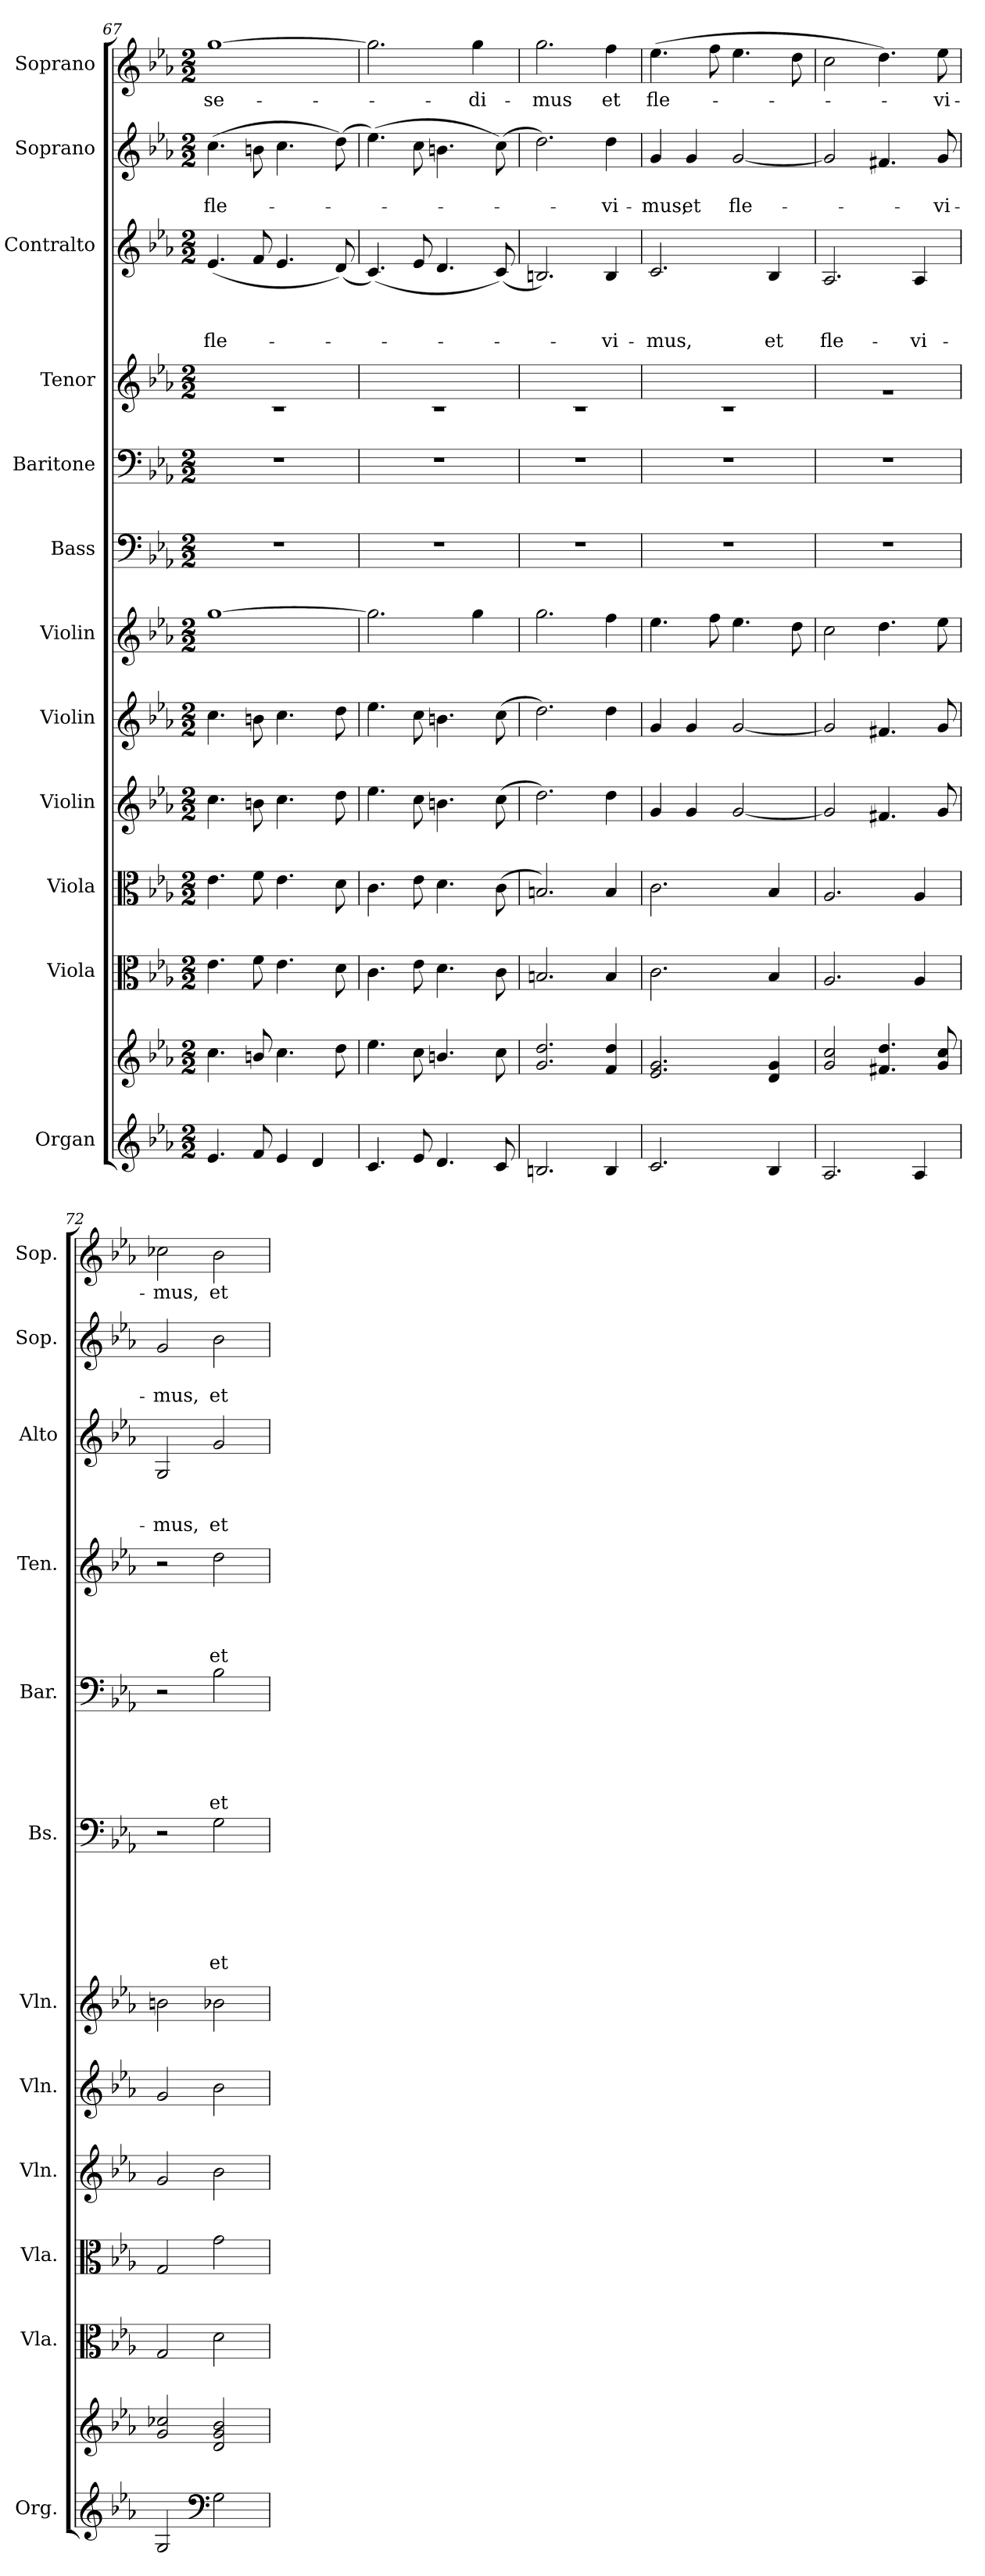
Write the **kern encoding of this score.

**kern	**kern	**kern	**kern	**kern	**kern	**kern	**kern	**text	**text	**text	**text	**text	**text	**kern	**text	**text	**text	**text	**text	**kern	**text	**text	**text	**text	**kern	**text	**text	**text	**kern	**text	**text	**kern	**text
*part12	*part12	*part11	*part10	*part9	*part8	*part7	*part6	*part6	*part6	*part6	*part6	*part6	*part6	*part5	*part5	*part5	*part5	*part5	*part5	*part4	*part4	*part4	*part4	*part4	*part3	*part3	*part3	*part3	*part2	*part2	*part2	*part1	*part1
*staff13	*staff12	*staff11	*staff10	*staff9	*staff8	*staff7	*staff6	*staff6	*staff6	*staff6	*staff6	*staff6	*staff6	*staff5	*staff5	*staff5	*staff5	*staff5	*staff5	*staff4	*staff4	*staff4	*staff4	*staff4	*staff3	*staff3	*staff3	*staff3	*staff2	*staff2	*staff2	*staff1	*staff1
*I"Organ	*	*I"Viola	*I"Viola	*I"Violin	*I"Violin	*I"Violin	*I"Bass	*	*	*	*	*	*	*I"Baritone	*	*	*	*	*	*I"Tenor	*	*	*	*	*I"Contralto	*	*	*	*I"Soprano	*	*	*I"Soprano	*
*I'Org.	*	*I'Vla.	*I'Vla.	*I'Vln.	*I'Vln.	*I'Vln.	*I'Bs.	*	*	*	*	*	*	*I'Bar.	*	*	*	*	*	*I'Ten.	*	*	*	*	*I'Alto	*	*	*	*I'Sop.	*	*	*I'Sop.	*
*clefG2	*clefG2	*clefC3	*clefC3	*clefG2	*clefG2	*clefG2	*clefF4	*	*	*	*	*	*	*clefF4	*	*	*	*	*	*clefG2	*	*	*	*	*clefG2	*	*	*	*clefG2	*	*	*clefG2	*
*	*	*	*	*	*	*	*	*	*	*	*	*	*	*	*	*	*	*	*	*ITrd7c12	*	*	*	*	*	*	*	*	*	*	*	*	*
*k[b-e-a-]	*k[b-e-a-]	*k[b-e-a-]	*k[b-e-a-]	*k[b-e-a-]	*k[b-e-a-]	*k[b-e-a-]	*k[b-e-a-]	*	*	*	*	*	*	*k[b-e-a-]	*	*	*	*	*	*k[b-e-a-]	*	*	*	*	*k[b-e-a-]	*	*	*	*k[b-e-a-]	*	*	*k[b-e-a-]	*
*E-:	*E-:	*E-:	*E-:	*E-:	*E-:	*E-:	*E-:	*	*	*	*	*	*	*E-:	*	*	*	*	*	*E-:	*	*	*	*	*E-:	*	*	*	*E-:	*	*	*E-:	*
*M2/2	*M2/2	*M2/2	*M2/2	*M2/2	*M2/2	*M2/2	*M2/2	*	*	*	*	*	*	*M2/2	*	*	*	*	*	*M2/2	*	*	*	*	*M2/2	*	*	*	*M2/2	*	*	*M2/2	*
=67	=67	=67	=67	=67	=67	=67	=67	=67	=67	=67	=67	=67	=67	=67	=67	=67	=67	=67	=67	=67	=67	=67	=67	=67	=67	=67	=67	=67	=67	=67	=67	=67	=67
*^	*^	*	*	*	*	*	*	*	*	*	*	*	*	*	*	*	*	*	*	*	*	*	*	*	*	*	*	*	*	*	*	*	*
*	*	*	*^	*	*	*	*	*	*	*	*	*	*	*	*	*	*	*	*	*	*	*	*	*	*	*	*	*	*	*	*	*	*	*	*
!	!	!	!	!	!	!	!	!	!	!	!	!	!	!	!	!	!	!	!	!	!	!	!	!	!	!	!	!	!	!	!LO:LY:b	!	!	!LO:LY:b	!	!LO:LY:b
4.e-/	1ryy	4.cc\	1ryy	1ryy	4.e-\	4.e-\	4.cc\	4.cc\	[>1gg	1rF	.	.	.	.	.	.	1rF	.	.	.	.	.	1rc	.	.	.	.	(<4.e-/	.	.	fle-	(>4.cc\	.	fle-	[>1gg	se-
8f/	.	8bn/	.	.	8f\	8f\	8bn\	8bn\	.	.	.	.	.	.	.	.	.	.	.	.	.	.	.	.	.	.	.	8f/	.	.	.	8bn\	.	.	.	.
4e-/	.	4.cc\	.	.	4.e-\	4.e-\	4.cc\	4.cc\	.	.	.	.	.	.	.	.	.	.	.	.	.	.	.	.	.	.	.	4.e-/	.	.	.	4.cc\	.	.	.	.
4d/	.	.	.	.	.	.	.	.	.	.	.	.	.	.	.	.	.	.	.	.	.	.	.	.	.	.	.	.	.	.	.	.	.	.	.	.
.	.	8dd\	.	.	8d\	8d\	8dd\	8dd\	.	.	.	.	.	.	.	.	.	.	.	.	.	.	.	.	.	.	.	(<8d/)	.	.	.	(>8dd\)	.	.	.	.
=68	=68	=68	=68	=68	=68	=68	=68	=68	=68	=68	=68	=68	=68	=68	=68	=68	=68	=68	=68	=68	=68	=68	=68	=68	=68	=68	=68	=68	=68	=68	=68	=68	=68	=68	=68	=68
4.c/	1ryy	4.ee-\	1ryy	1ryy	4.c\	4.c\	4.ee-\	4.ee-\	2.gg\]	1rF	.	.	.	.	.	.	1rF	.	.	.	.	.	1rc	.	.	.	.	(<4.c/)	.	.	.	(>4.ee-\)	.	.	2.gg\]	.
8e-/	.	8cc\	.	.	8e-\	8e-\	8cc\	8cc\	.	.	.	.	.	.	.	.	.	.	.	.	.	.	.	.	.	.	.	8e-/	.	.	.	8cc\	.	.	.	.
4.d/	.	4.bn/	.	.	4.d\	4.d\	4.bn\	4.bn\	.	.	.	.	.	.	.	.	.	.	.	.	.	.	.	.	.	.	.	4.d/	.	.	.	4.bn\	.	.	.	.
!	!	!	!	!	!	!	!	!	!	!	!	!	!	!	!	!	!	!	!	!	!	!	!	!	!	!	!	!	!	!	!	!	!	!	!	!LO:LY:b
.	.	.	.	.	.	.	.	.	4gg\	.	.	.	.	.	.	.	.	.	.	.	.	.	.	.	.	.	.	.	.	.	.	.	.	.	4gg\	-di-
8c/	.	8cc\	.	.	8c\	(>8c\	(>8cc\	(>8cc\	.	.	.	.	.	.	.	.	.	.	.	.	.	.	.	.	.	.	.	(<8c/)	.	.	.	(>8cc\)	.	.	.	.
=69	=69	=69	=69	=69	=69	=69	=69	=69	=69	=69	=69	=69	=69	=69	=69	=69	=69	=69	=69	=69	=69	=69	=69	=69	=69	=69	=69	=69	=69	=69	=69	=69	=69	=69	=69	=69
!	!	!	!	!	!	!	!	!	!	!	!	!	!	!	!	!	!	!	!	!	!	!	!	!	!	!	!	!	!	!	!	!	!	!	!	!LO:LY:b
2.Bn/	1ryy	2.g/ 2.dd/	1ryy	1ryy	2.Bn/	2.Bn/)	2.dd\)	2.dd\)	2.gg\	1rF	.	.	.	.	.	.	1rF	.	.	.	.	.	1rc	.	.	.	.	2.Bn/)	.	.	.	2.dd\)	.	.	2.gg\	-mus
!	!	!	!	!	!	!	!	!	!	!	!	!	!	!	!	!	!	!	!	!	!	!	!	!	!	!	!	!	!	!	!LO:LY:b	!	!	!LO:LY:b	!	!LO:LY:b
4B/	.	4f/ 4dd/	.	.	4B/	4B/	4dd\	4dd\	4ff\	.	.	.	.	.	.	.	.	.	.	.	.	.	.	.	.	.	.	4B/	.	.	-vi-	4dd\	.	-vi-	4ff\	et
=70	=70	=70	=70	=70	=70	=70	=70	=70	=70	=70	=70	=70	=70	=70	=70	=70	=70	=70	=70	=70	=70	=70	=70	=70	=70	=70	=70	=70	=70	=70	=70	=70	=70	=70	=70	=70
!	!	!	!	!	!	!	!	!	!	!	!	!	!	!	!	!	!	!	!	!	!	!	!	!	!	!	!	!	!	!	!LO:LY:b	!	!	!LO:LY:b	!	!LO:LY:b
2.c/	1ryy	2.e-/ 2.g/	1ryy	1ryy	2.c\	2.c\	4g/	4g/	4.ee-\	1rF	.	.	.	.	.	.	1rF	.	.	.	.	.	1rc	.	.	.	.	2.c/	.	.	-mus,	4g/	.	-mus,	(>4.ee-\	fle-
!	!	!	!	!	!	!	!	!	!	!	!	!	!	!	!	!	!	!	!	!	!	!	!	!	!	!	!	!	!	!	!	!	!	!LO:LY:b	!	!
.	.	.	.	.	.	.	4g/	4g/	.	.	.	.	.	.	.	.	.	.	.	.	.	.	.	.	.	.	.	.	.	.	.	4g/	.	et	.	.
.	.	.	.	.	.	.	.	.	8ff\	.	.	.	.	.	.	.	.	.	.	.	.	.	.	.	.	.	.	.	.	.	.	.	.	.	8ff\	.
!	!	!	!	!	!	!	!	!	!	!	!	!	!	!	!	!	!	!	!	!	!	!	!	!	!	!	!	!	!	!	!	!	!	!LO:LY:b	!	!
.	.	.	.	.	.	.	[<2g/	[<2g/	4.ee-\	.	.	.	.	.	.	.	.	.	.	.	.	.	.	.	.	.	.	.	.	.	.	[<2g/	.	fle-	4.ee-\	.
!	!	!	!	!	!	!	!	!	!	!	!	!	!	!	!	!	!	!	!	!	!	!	!	!	!	!	!	!	!	!	!LO:LY:b	!	!	!	!	!
4B-/	.	4d/ 4g/	.	.	4B-/	4B-/	.	.	.	.	.	.	.	.	.	.	.	.	.	.	.	.	.	.	.	.	.	4B-/	.	.	et	.	.	.	.	.
.	.	.	.	.	.	.	.	.	8dd\	.	.	.	.	.	.	.	.	.	.	.	.	.	.	.	.	.	.	.	.	.	.	.	.	.	8dd\	.
!!LO:PB:g=z
=71	=71	=71	=71	=71	=71	=71	=71	=71	=71	=71	=71	=71	=71	=71	=71	=71	=71	=71	=71	=71	=71	=71	=71	=71	=71	=71	=71	=71	=71	=71	=71	=71	=71	=71	=71	=71
!	!	!	!	!	!	!	!	!	!	!	!	!	!	!	!	!	!	!	!	!	!	!	!	!	!	!	!	!	!	!	!LO:LY:b	!	!	!	!	!
2.A-/	1ryy	2g/ 2cc/	1ryy	1ryy	2.A-/	2.A-/	2g/]	2g/]	2cc\	1r	.	.	.	.	.	.	1r	.	.	.	.	.	1rg	.	.	.	.	2.A-/	.	.	fle-	2g/]	.	.	2cc\	.
.	.	4.f#X/ 4.dd/	.	.	.	.	4.f#X/	4.f#X/	4.dd\	.	.	.	.	.	.	.	.	.	.	.	.	.	.	.	.	.	.	.	.	.	.	4.f#X/	.	.	4.dd\)	.
!	!	!	!	!	!	!	!	!	!	!	!	!	!	!	!	!	!	!	!	!	!	!	!	!	!	!	!	!	!	!	!LO:LY:b	!	!	!	!	!
4A-/	.	.	.	.	4A-/	4A-/	.	.	.	.	.	.	.	.	.	.	.	.	.	.	.	.	.	.	.	.	.	4A-/	.	.	-vi-	.	.	.	.	.
!	!	!	!	!	!	!	!	!	!	!	!	!	!	!	!	!	!	!	!	!	!	!	!	!	!	!	!	!	!	!	!	!	!	!LO:LY:b	!	!LO:LY:b
.	.	8g/ 8cc/	.	.	.	.	8g/	8g/	8ee-\	.	.	.	.	.	.	.	.	.	.	.	.	.	.	.	.	.	.	.	.	.	.	8g/	.	-vi-	8ee-\	-vi-
=72	=72	=72	=72	=72	=72	=72	=72	=72	=72	=72	=72	=72	=72	=72	=72	=72	=72	=72	=72	=72	=72	=72	=72	=72	=72	=72	=72	=72	=72	=72	=72	=72	=72	=72	=72	=72
!	!	!	!	!	!	!	!	!	!	!	!	!	!	!	!	!	!	!	!	!	!	!	!	!	!	!	!	!	!	!	!LO:LY:b	!	!	!LO:LY:b	!	!LO:LY:b
2G/	2ryy	2g/ 2cc-X/	1ryy	1ryy	2G/	2G/	2g/	2g/	2bn\	2r	.	.	.	.	.	.	2r	.	.	.	.	.	2r	.	.	.	.	2G/	.	.	-mus,	2g/	.	-mus,	2cc-X\	-mus,
*clefF4	*	*	*	*	*	*	*	*	*	*	*	*	*	*	*	*	*	*	*	*	*	*	*	*	*	*	*	*	*	*	*	*	*	*	*	*
!	!	!	!	!	!	!	!	!	!	!	!	!	!	!	!	!LO:LY:b	!	!	!	!	!	!LO:LY:b	!	!	!	!	!LO:LY:b	!	!	!	!LO:LY:b	!	!	!LO:LY:b	!	!LO:LY:b
2G\	2ryy	2d/ 2g/ 2b-/	.	.	2d\	2g\	2b-\	2b-\	2b-X\	2G\	.	.	.	.	.	et	2B-\	.	.	.	.	et	2d\	.	.	.	et	2g/	.	.	et	2b-\	.	et	2b-\	et
*v	*v	*	*	*	*	*	*	*	*	*	*	*	*	*	*	*	*	*	*	*	*	*	*	*	*	*	*	*	*	*	*	*	*	*	*	*
*	*v	*v	*v	*	*	*	*	*	*	*	*	*	*	*	*	*	*	*	*	*	*	*	*	*	*	*	*	*	*	*	*	*	*	*	*
=	=	=	=	=	=	=	=	=	=	=	=	=	=	=	=	=	=	=	=	=	=	=	=	=	=	=	=	=	=	=	=	=	=
*-	*-	*-	*-	*-	*-	*-	*-	*-	*-	*-	*-	*-	*-	*-	*-	*-	*-	*-	*-	*-	*-	*-	*-	*-	*-	*-	*-	*-	*-	*-	*-	*-	*-
